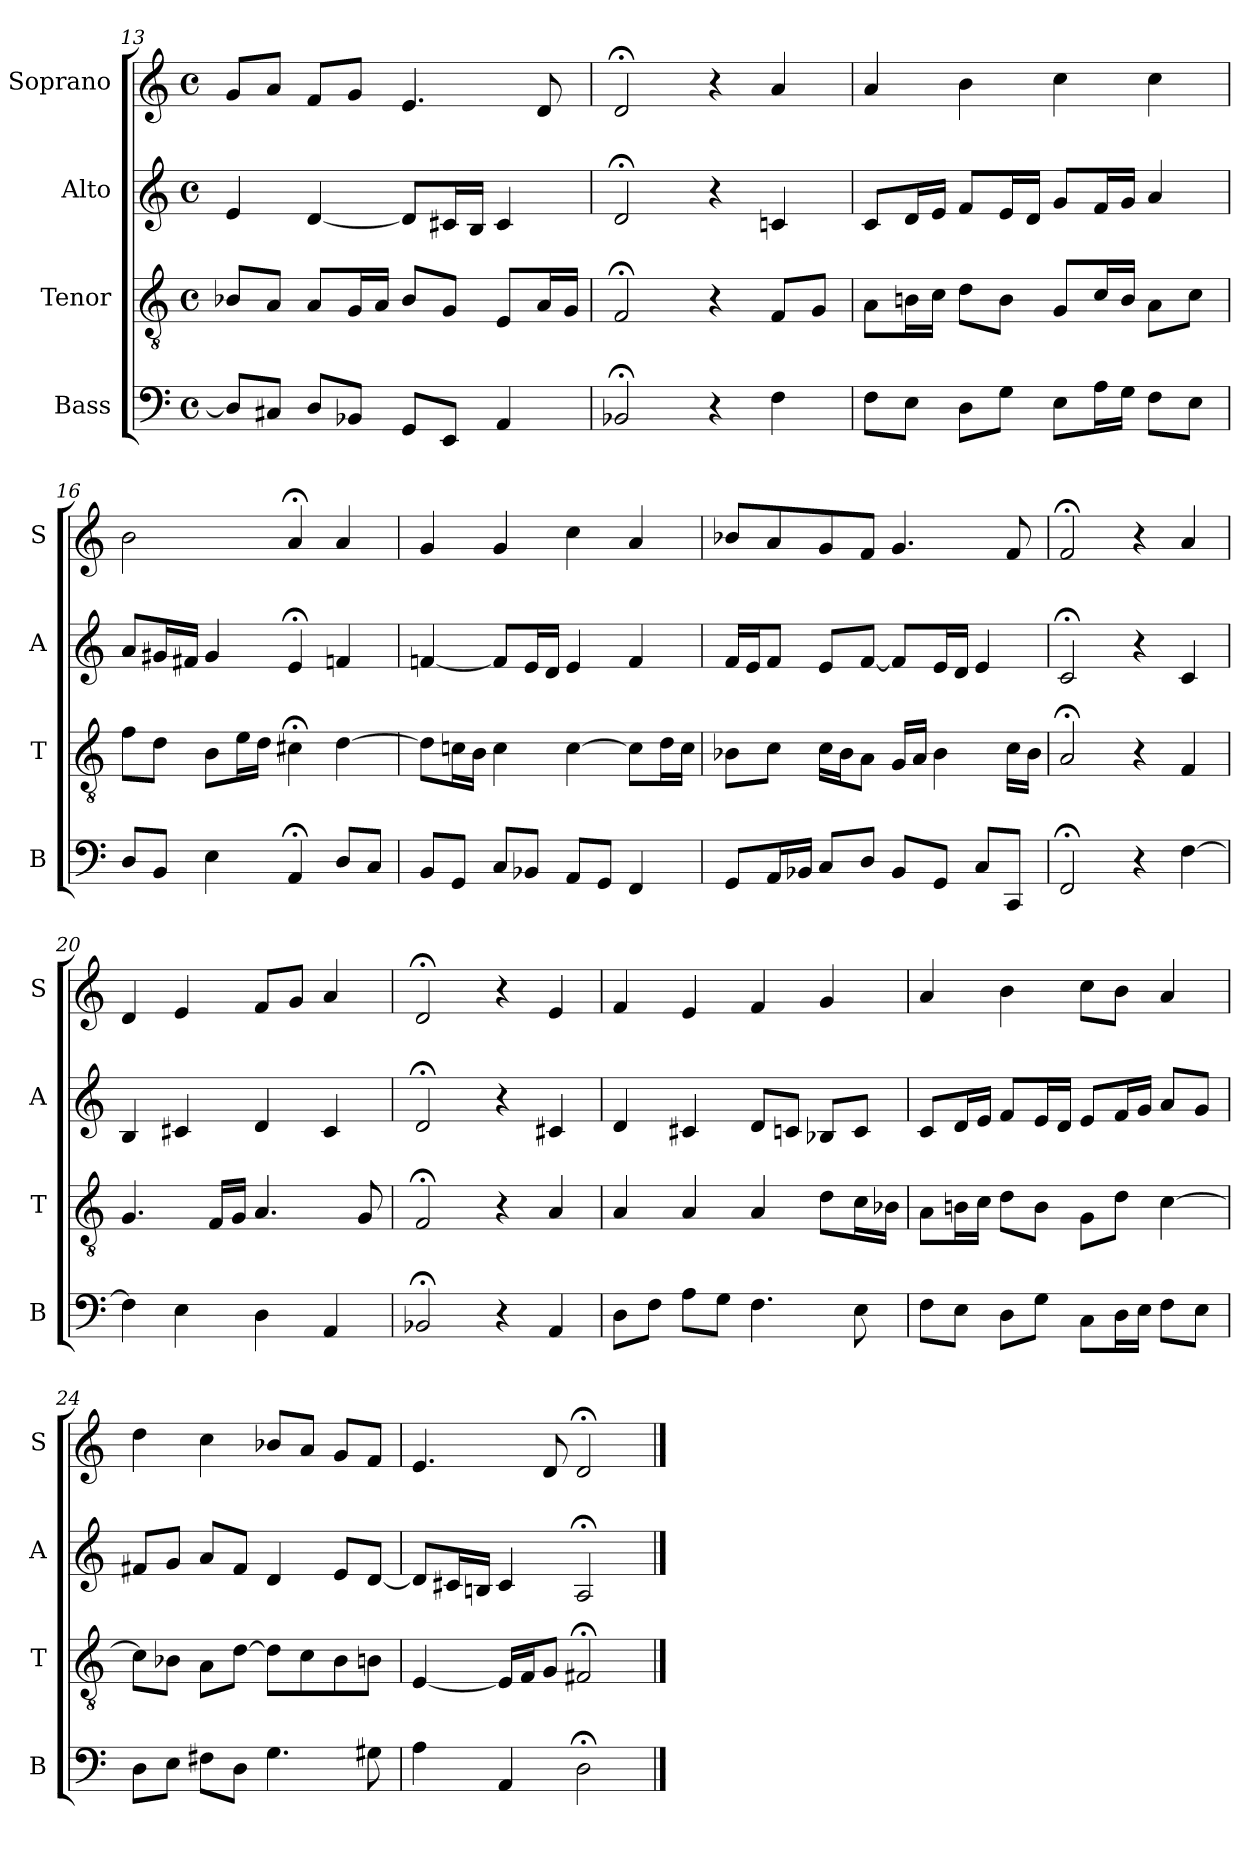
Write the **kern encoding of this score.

**kern	**kern	**kern	**kern
*part4	*part3	*part2	*part1
*staff4	*staff3	*staff2	*staff1
*I"Bass	*I"Tenor	*I"Alto	*I"Soprano
*I'B	*I'T	*I'A	*I'S
*clefF4	*clefGv2	*clefG2	*clefG2
*k[]	*k[]	*k[]	*k[]
*D:dor	*D:dor	*D:dor	*D:dor
*M4/4	*M4/4	*M4/4	*M4/4
*met(c)	*met(c)	*met(c)	*met(c)
=13	=13	=13	=13
8DL]	8B-XL	4e	8gL
8C#XJ	8AJ	.	8aJ
8DL	8AL	[4d	8fL
8BB-XJ	16GL	.	8gJ
.	16AJJ	.	.
8GGL	8B-L	8dL]	4.e
8EEJ	8GJ	16c#XL	.
.	.	16BJJ	.
4AA	8EL	4c#	.
.	16AL	.	8d
.	16GJJ	.	.
=14	=14	=14	=14
2BB-X;<	2F;<	2d;<	2d;<
4r	4r	4r	4r
4F	8FL	4cn	4a
.	8GJ	.	.
=15	=15	=15	=15
8FL	8AL	8cL	4a
8EJ	16BnL	16dL	.
.	16cJJ	16eJJ	.
8DL	8dL	8fL	4b
8GJ	8BJ	16eL	.
.	.	16dJJ	.
8EL	8GL	8gL	4cc
16AL	16cL	16fL	.
16GJJ	16BJJ	16gJJ	.
8FL	8AL	4a	4cc
8EJ	8cJ	.	.
=16	=16	=16	=16
8DL	8fL	8aL	2b
8BBJ	8dJ	16g#XL	.
.	.	16f#XJJ	.
4E	8BL	4g#	.
.	16eL	.	.
.	16dJJ	.	.
4AA;<	4c#X;<	4e;<	4a;<
8DL	[4d	4fn	4a
8CJ	.	.	.
=17	=17	=17	=17
8BBiL	8diL]	[4fni	4gi
8GGJ	16cnL	.	.
.	16BJJ	.	.
8CL	4c	8fL]	4g
8BB-XJ	.	16eL	.
.	.	16dJJ	.
8AAL	[4c	4e	4cc
8GGJ	.	.	.
4FF	8cL]	4f	4a
.	16dL	.	.
.	16cJJ	.	.
=18	=18	=18	=18
8GGL	8B-XL	16fLL	8b-XL
.	.	16eJ	.
16AAL	8cJ	8fJ	8a
16BB-XJJ	.	.	.
8CL	16cLL	8eL	8g
.	16B-J	.	.
8DJ	8AJ	[8fJ	8fJ
8BB-L	16GLL	8fL]	4.g
.	16AJJ	.	.
8GGJ	4B-	16eL	.
.	.	16dJJ	.
8CL	.	4e	.
8CCJ	16cLL	.	8f
.	16B-JJ	.	.
=19	=19	=19	=19
2FF;<	2A;<	2c;<	2f;<
4r	4r	4r	4r
[4F	4F	4c	4a
=20	=20	=20	=20
4F]	4.G	4B	4d
4E	.	4c#X	4e
.	16FLL	.	.
.	16GJJ	.	.
4D	4.A	4d	8fL
.	.	.	8gJ
4AA	.	4c#	4a
.	8G	.	.
=21	=21	=21	=21
2BB-X;<	2F;<	2d;<	2d;<
4r	4r	4r	4r
4AA	4A	4c#X	4e
=22	=22	=22	=22
8DL	4A	4d	4f
8FJ	.	.	.
8AL	4A	4c#X	4e
8GJ	.	.	.
4.F	4A	8dL	4f
.	.	8cnJ	.
.	8dL	8B-XL	4g
8E	16cL	8cJ	.
.	16B-XJJ	.	.
=23	=23	=23	=23
8FL	8AL	8cL	4a
8EJ	16BnL	16dL	.
.	16cJJ	16eJJ	.
8DL	8dL	8fL	4b
8GJ	8BJ	16eL	.
.	.	16dJJ	.
8CL	8GL	8eL	8ccL
16DL	8dJ	16fL	8bJ
16EJJ	.	16gJJ	.
8FL	[4c	8aL	4a
8EJ	.	8gJ	.
=24	=24	=24	=24
8DL	8cL]	8f#XL	4dd
8EJ	8B-XJ	8gJ	.
8F#XL	8AL	8aL	4cc
8DJ	[8dJ	8f#J	.
4.G	8dL]	4d	8b-XL
.	8c	.	8aJ
.	8B-	8eL	8gL
8G#X	8BnJ	[8dJ	8fJ
=25	=25	=25	=25
4A	[4E	8dL]	4.e
.	.	16c#XL	.
.	.	16BnJJ	.
4AA	16ELL]	4c#	.
.	16FJ	.	.
.	8GJ	.	8d
2D;<	2F#X;<	2A;<	2d;<
==	==	==	==
*-	*-	*-	*-
